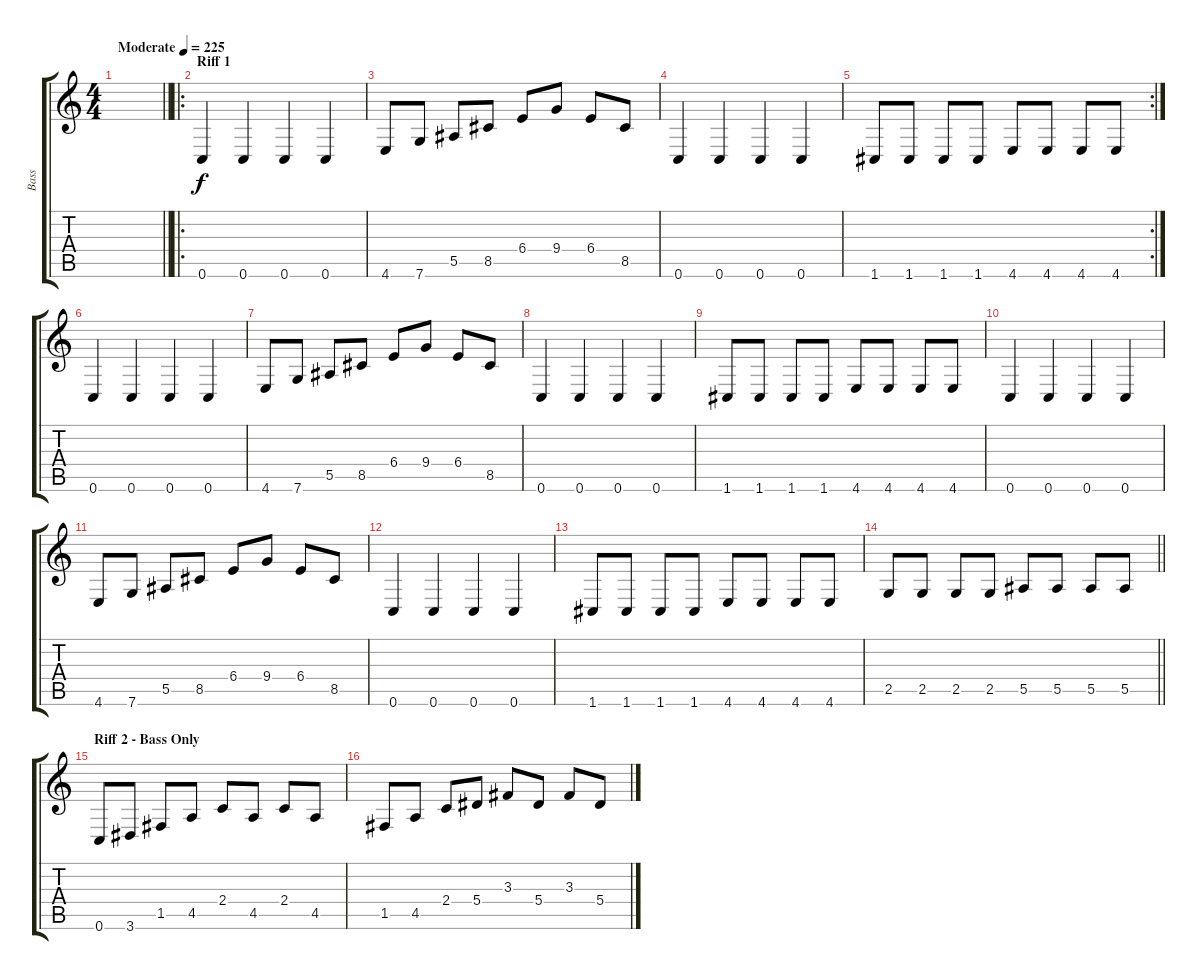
\track ("Bass" "Bass") {instrument contrabass}
\staff {score tabs}
\tuning (C4 G3 Eb3 Bb2 F2 C2) {hide}
\ts (4 4)
\tempo (225 "Moderate")
\clef g2
\barLineRight lightlight
\ks c
|
\ro
\section ("" "Riff 1")
0.6.4 0.6.4 0.6.4 0.6.4 |
4.6.8 7.6.8 5.5.8 8.5.8 6.4.8 9.4.8 6.4.8 8.5.8 |
0.6.4 0.6.4 0.6.4 0.6.4 |
\rc 2
1.6.8 1.6.8 1.6.8 1.6.8 4.6.8 4.6.8 4.6.8 4.6.8 |
0.6.4 0.6.4 0.6.4 0.6.4 |
4.6.8 7.6.8 5.5.8 8.5.8 6.4.8 9.4.8 6.4.8 8.5.8 |
0.6.4 0.6.4 0.6.4 0.6.4 |
1.6.8 1.6.8 1.6.8 1.6.8 4.6.8 4.6.8 4.6.8 4.6.8 |
0.6.4 0.6.4 0.6.4 0.6.4 |
4.6.8 7.6.8 5.5.8 8.5.8 6.4.8 9.4.8 6.4.8 8.5.8 |
0.6.4 0.6.4 0.6.4 0.6.4 |
1.6.8 1.6.8 1.6.8 1.6.8 4.6.8 4.6.8 4.6.8 4.6.8 |
\barLineRight lightlight
2.5.8 2.5.8 2.5.8 2.5.8 5.5.8 5.5.8 5.5.8 5.5.8 |
\section ("" "Riff 2 - Bass Only")
0.6.8 3.6.8 1.5.8 4.5.8 2.4.8 4.5.8 2.4.8 4.5.8 |
1.5.8 4.5.8 2.4.8 5.4.8 3.3.8 5.4.8 3.3.8 5.4.8
